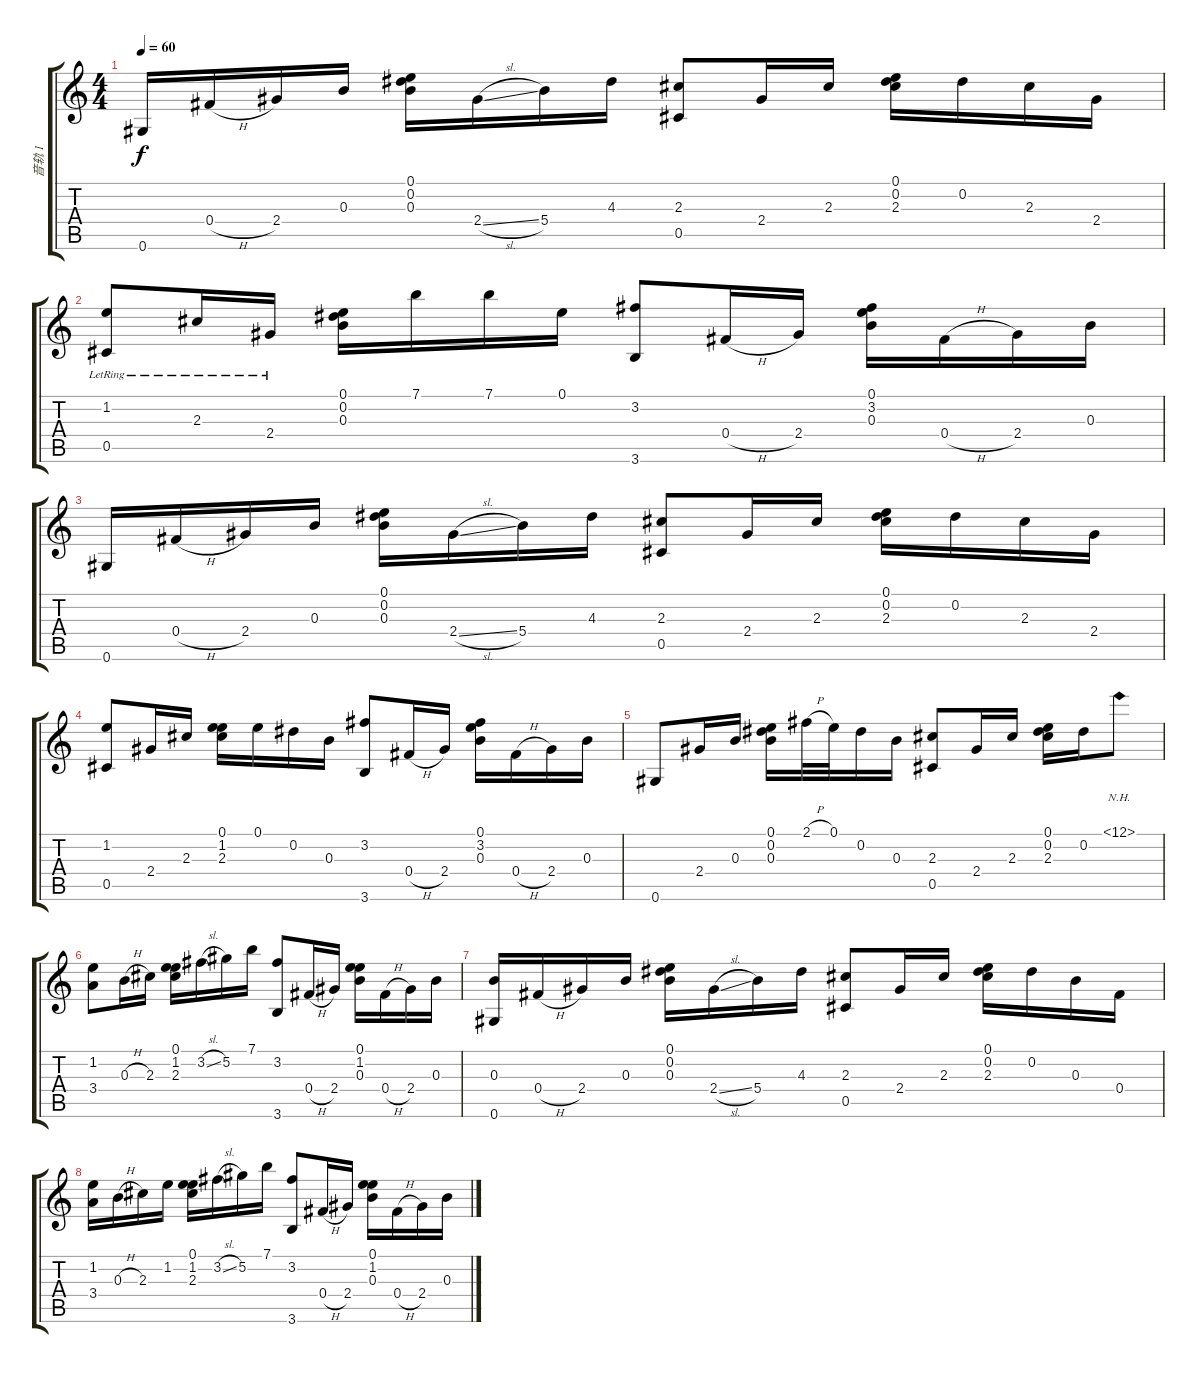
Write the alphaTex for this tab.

\track ("音轨 1" "音轨 1") {instrument acousticguitarsteel}
\staff {score tabs}
\tuning (E4 Eb4 B3 Gb3 Db3 Ab2) {hide}
\ts (4 4)
\tempo 60
\clef g2
\ks c
0.6.16{dy f} 0.4{h}.16 2.4.16 0.3.16 (0.1 0.2 0.3).16 2.4{sl}.16 5.4.16 4.3.16 (2.3 0.5).8 2.4.16 2.3.16 (0.1 0.2 2.3).16 0.2.16 2.3.16 2.4.16 |
(1.2{lr} 0.5{lr}).8 2.3{lr}.16 2.4{lr}.16 (0.1 0.2 0.3).16 7.1.16 7.1.16 0.1.16 (3.2 3.6).8 0.4{h}.16 2.4.16 (0.1 3.2 0.3).16 0.4{h}.16 2.4.16 0.3.16 |
0.6.16 0.4{h}.16 2.4.16 0.3.16 (0.1 0.2 0.3).16 2.4{sl}.16 5.4.16 4.3.16 (2.3 0.5).8 2.4.16 2.3.16 (0.1 0.2 2.3).16 0.2.16 2.3.16 2.4.16 |
(1.2 0.5).8 2.4.16 2.3.16 (0.1 1.2 2.3).16 0.1.16 0.2.16 0.3.16 (3.2 3.6).8 0.4{h}.16 2.4.16 (0.1 3.2 0.3).16 0.4{h}.16 2.4.16 0.3.16 |
0.6.8 2.4.16 0.3.16 (0.1 0.2 0.3).16 2.1{h}.32 0.1.32 0.2.16 0.3.16 (2.3 0.5).8 2.4.16 2.3.16 (0.1 0.2 2.3).16 0.2.16 12.1{nh}.8 |
(1.2 3.4).8 0.3{h}.16 2.3.16 (0.1 1.2 2.3).16 3.2{sl}.16 5.2.16 7.1.16 (3.2 3.6).8 0.4{h}.16 2.4.16 (0.1 1.2 0.3).16 0.4{h}.16 2.4.16 0.3.16 |
(0.3 0.6).16 0.4{h}.16 2.4.16 0.3.16 (0.1 0.2 0.3).16 2.4{sl}.16 5.4.16 4.3.16 (2.3 0.5).8 2.4.16 2.3.16 (0.1 0.2 2.3).16 0.2.16 0.3.16 0.4.16 |
(1.2 3.4).16 0.3{h}.16 2.3.16 1.2.16 (0.1 1.2 2.3).16 3.2{sl}.16 5.2.16 7.1.16 (3.2 3.6).8 0.4{h}.16 2.4.16 (0.1 1.2 0.3).16 0.4{h}.16 2.4.16 0.3.16
